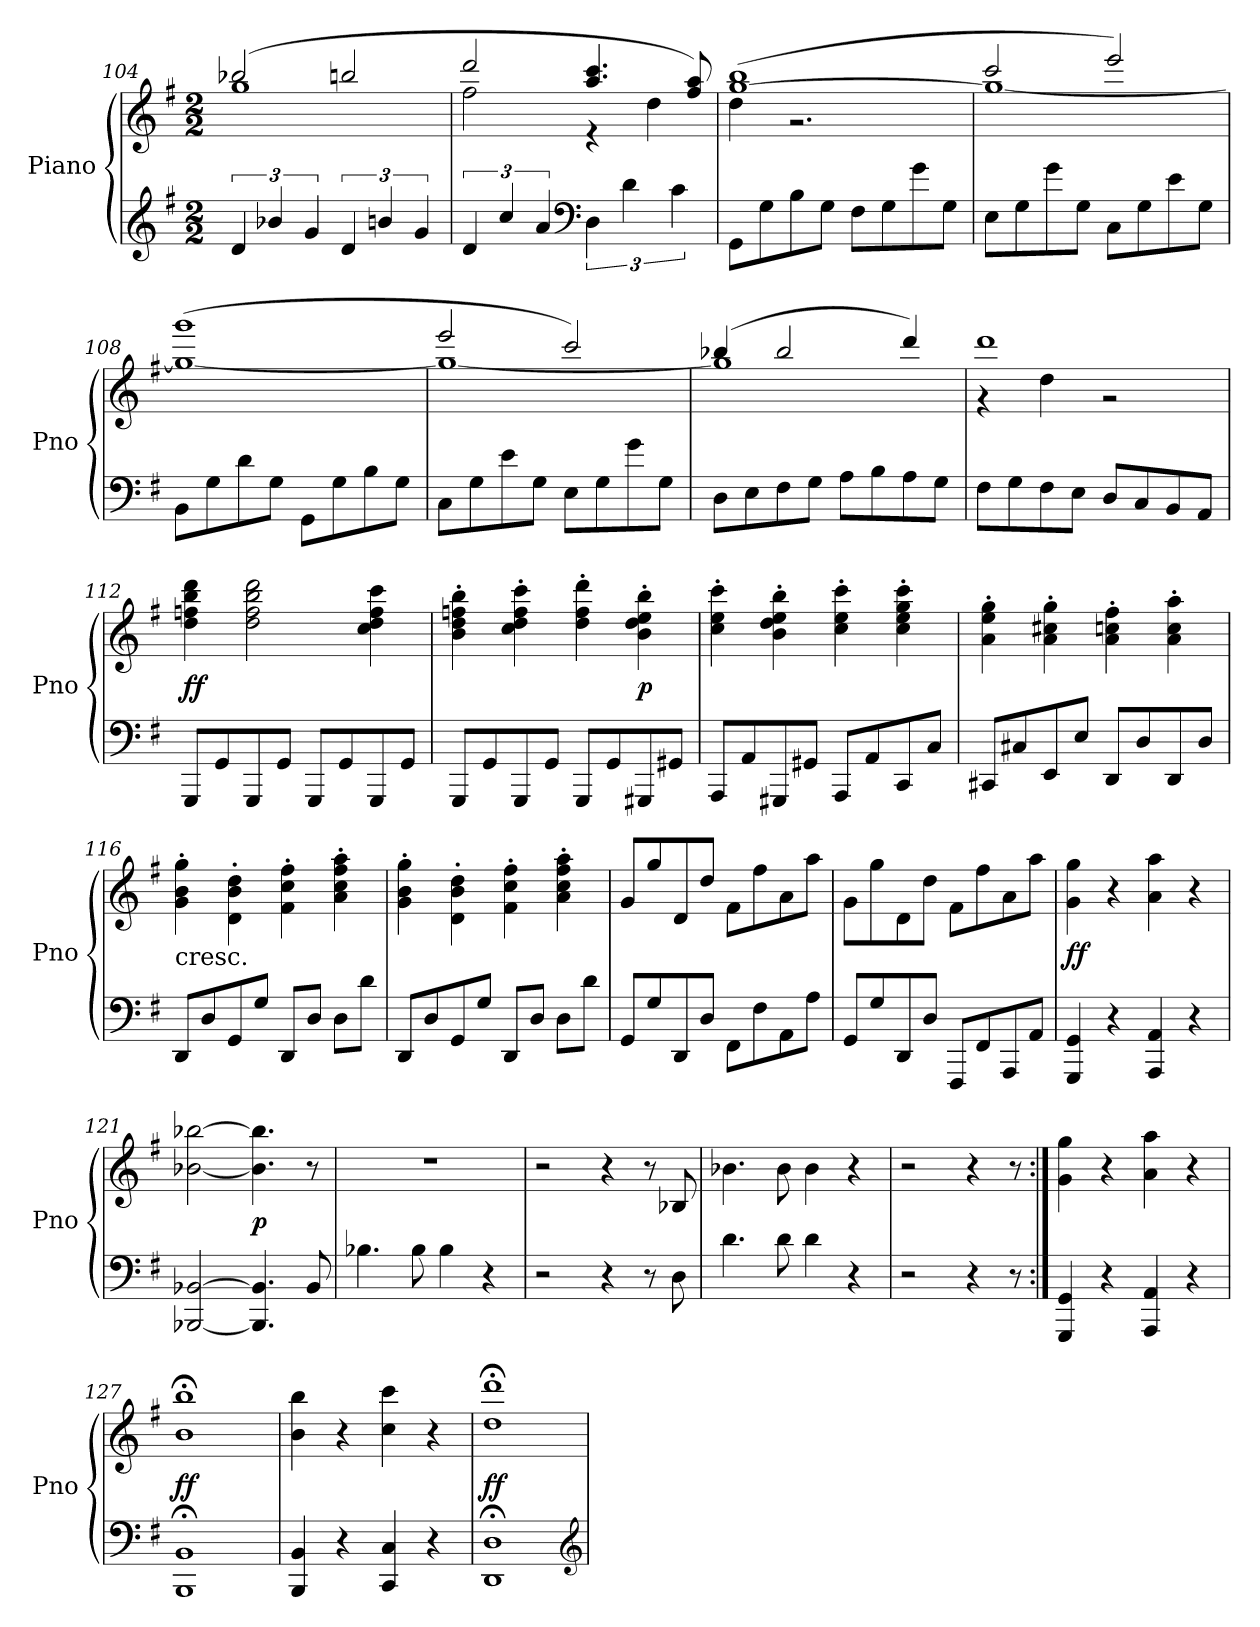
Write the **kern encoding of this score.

**kern	**kern	**dynam
*part1	*part1	*part1
*staff2	*staff1	*staff1/2
*I"Piano	*	*
*I'Pno	*	*
*clefG2	*clefG2	*
*k[f#]	*k[f#]	*
*M2/2	*M2/2	*
=104	=104	=104
*	*^	*
6d/	(2bb-X/	1gg	.
6b-X/	.	.	.
6g/	.	.	.
6d/	2bbn/	.	.
6bn/	.	.	.
6g/	.	.	.
=105	=105	=105	=105
6d/	2ddd/	2ff#\	.
6cc/	.	.	.
6a/	.	.	.
*clefF4	*	*	*
6D\	4.aa/ 4.ccc/	4r	.
6d\	.	.	.
.	.	4dd\	.
6c\	.	.	.
.	8ff#/ 8aa/)	.	.
=106	=106	=106	=106
8GG\L	([1gg 1bb	4dd\	.
8G\	.	.	.
8B\	.	2.r	.
8G\J	.	.	.
8F#\L	.	.	.
8G\	.	.	.
8g\	.	.	.
8G\J	.	.	.
=107	=107	=107	=107
8E\L	2ccc/	1gg_	.
8G\	.	.	.
8g\	.	.	.
8G\J	.	.	.
8C\L	2eee/)	.	.
8G\	.	.	.
8e\	.	.	.
8G\J	.	.	.
*	*v	*v	*
=108	=108	=108
8BB\L	(1gg_ 1ggg	.
8G\	.	.
8d\	.	.
8G\J	.	.
8GG\L	.	.
8G\	.	.
8B\	.	.
8G\J	.	.
=109	=109	=109
*	*^	*
8C\L	2eee/	1gg_	.
8G\	.	.	.
8e\	.	.	.
8G\J	.	.	.
8E\L	2ccc/)	.	.
8G\	.	.	.
8g\	.	.	.
8G\J	.	.	.
=110	=110	=110	=110
8D\L	(4bb-X/	1gg]	.
8E\	.	.	.
8F#\	2bb-/	.	.
8G\J	.	.	.
8A\L	.	.	.
8B\	.	.	.
8A\	4ddd/)	.	.
8G\J	.	.	.
=111	=111	=111	=111
8F#\L	1ddd	4r	.
8G\	.	.	.
8F#\	.	4dd\	.
8E\J	.	.	.
8D/L	.	2r	.
8C/	.	.	.
8BB/	.	.	.
8AA/J	.	.	.
*	*v	*v	*
=112	=112	=112
8GGG/L	4dd\ 4ffn\ 4bb\ 4ddd\	ff
8GG/	.	.
8GGG/	2dd\ 2ff\ 2bb\ 2ddd\	.
8GG/J	.	.
8GGG/L	.	.
8GG/	.	.
8GGG/	4cc\ 4dd\ 4ff\ 4ccc\	.
8GG/J	.	.
=113	=113	=113
8GGG/L	4b'\ 4dd'\ 4ffn'\ 4bb'\	.
8GG/	.	.
8GGG/	4cc'\ 4dd'\ 4ff'\ 4ccc'\	.
8GG/J	.	.
8GGG/L	4dd'\ 4ff'\ 4ddd'\	.
8GG/	.	.
8GGG#X/	4b'\ 4dd'\ 4ee'\ 4bb'\	p
8GG#X/J	.	.
=114	=114	=114
8AAA/L	4cc'\ 4ee'\ 4ccc'\	.
8AA/	.	.
8GGG#X/	4b'\ 4dd'\ 4ee'\ 4bb'\	.
8GG#X/J	.	.
8AAA/L	4cc'\ 4ee'\ 4ccc'\	.
8AA/	.	.
8CC/	4cc'\ 4ee'\ 4gg'\ 4ccc'\	.
8C/J	.	.
=115	=115	=115
8CC#X/L	4a'\ 4ee'\ 4gg'\	.
8C#X/	.	.
8EE/	4a'\ 4cc#X'\ 4gg'\	.
8E/J	.	.
8DD/L	4a'\ 4ccn'\ 4ff#'\	.
8D/	.	.
8DD/	4a'\ 4cc'\ 4aa'\	.
8D/J	.	.
=116	=116	=116
!	!LO:TX:c:t=cresc.	!
8DD/L	4g'\ 4b'\ 4gg'\	.
8D/	.	.
8GG/	4d'\ 4b'\ 4dd'\	.
8G/J	.	.
8DD/L	4f#'\ 4cc'\ 4ff#'\	.
8D/J	.	.
8D\L	4a'\ 4cc'\ 4ff#'\ 4aa'\	.
8d\J	.	.
=117	=117	=117
8DD/L	4g'\ 4b'\ 4gg'\	.
8D/	.	.
8GG/	4d'\ 4b'\ 4dd'\	.
8G/J	.	.
8DD/L	4f#'\ 4cc'\ 4ff#'\	.
8D/J	.	.
8D\L	4a'\ 4cc'\ 4ff#'\ 4aa'\	.
8d\J	.	.
=118	=118	=118
8GG/L	8g/L	.
8G/	8gg/	.
8DD/	8d/	.
8D/J	8dd/J	.
8FF#\L	8f#\L	.
8F#\	8ff#\	.
8AA\	8a\	.
8A\J	8aa\J	.
=119	=119	=119
8GG/L	8g\L	.
8G/	8gg\	.
8DD/	8d\	.
8D/J	8dd\J	.
8FFF#/L	8f#\L	.
8FF#/	8ff#\	.
8AAA/	8a\	.
8AA/J	8aa\J	.
=120	=120	=120
4GGG/ 4GG/	4g\ 4gg\	ff
4r	4r	.
4AAA/ 4AA/	4a\ 4aa\	.
4r	4r	.
=121	=121	=121
[2BBB-X/ [2BB-X/	[2b-X\ [2bb-X\	.
4.BBB-]/ 4.BB-]/	4.b-]\ 4.bb-]\	p
8BB-/	8r	.
=122	=122	=122
4.B-X\	1r	.
8B-\	.	.
4B-\	.	.
4r	.	.
=123	=123	=123
2r	2r	.
4r	4r	.
8r	8r	.
8D\	8B-X/	.
=124	=124	=124
4.d\	4.b-X\	.
8d\	8b-\	.
4d\	4b-\	.
4r	4r	.
=125	=125	=125
2r	2r	.
4r	4r	.
8r	8r	.
=126:|!	=126:|!	=126:|!
4GGG/ 4GG/	4g\ 4gg\	.
4r	4r	.
4AAA/ 4AA/	4a\ 4aa\	.
4r	4r	.
=127	=127	=127
1BBB;< 1BB;<	1b;< 1bb;<	ff
=128	=128	=128
4BBB/ 4BB/	4b\ 4bb\	.
4r	4r	.
4CC/ 4C/	4cc\ 4ccc\	.
4r	4r	.
=129	=129	=129
1DD;< 1D;<	1dd;< 1ddd;<	ff
*clefG2	*	*
=	=	=
*-	*-	*-
